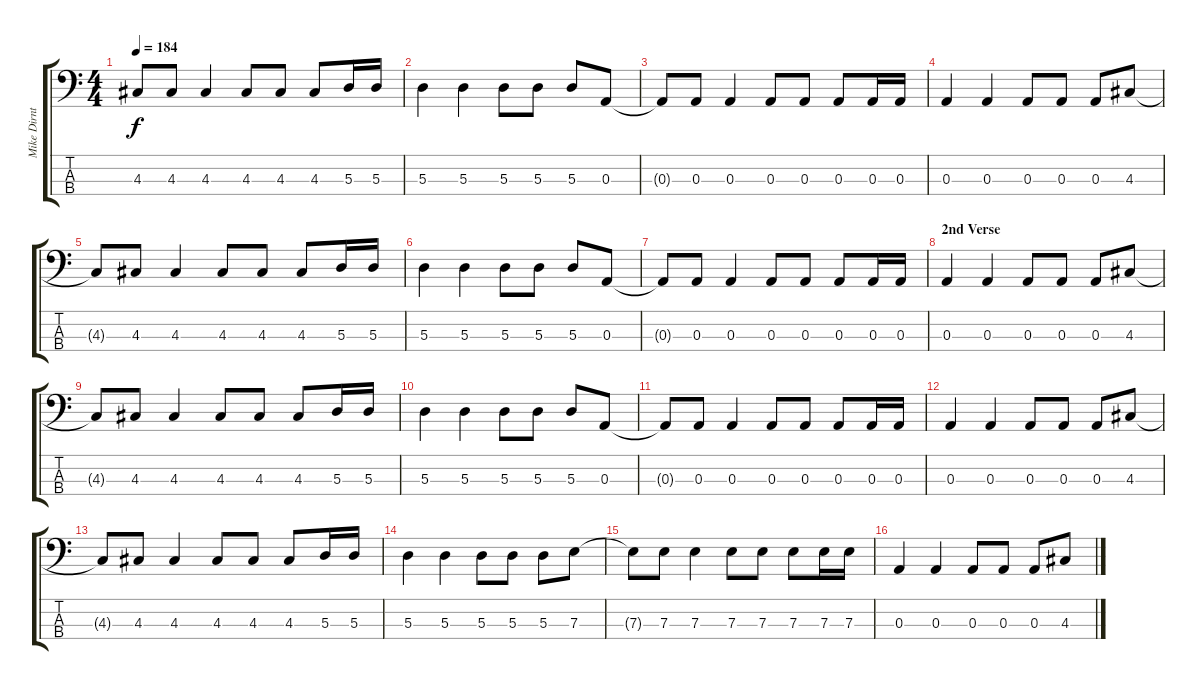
\track ("Mike Dirnt (Bass)" "Mike Dirnt") {instrument electricbasspick}
\staff {score tabs}
\tuning (G2 D2 A1 E1) {hide}
\ts (4 4)
\tempo 184
\clef f4
\ks c
4.3{t}.8{dy f} 4.3.8 4.3.4 4.3.8 4.3.8 4.3.8 5.3.16 5.3.16 |
5.3.4 5.3.4 5.3.8 5.3.8 5.3.8 0.3.8 |
0.3{t}.8 0.3.8 0.3.4 0.3.8 0.3.8 0.3.8 0.3.16 0.3.16 |
0.3.4 0.3.4 0.3.8 0.3.8 0.3.8 4.3.8 |
4.3{t}.8 4.3.8 4.3.4 4.3.8 4.3.8 4.3.8 5.3.16 5.3.16 |
5.3.4 5.3.4 5.3.8 5.3.8 5.3.8 0.3.8 |
0.3{t}.8 0.3.8 0.3.4 0.3.8 0.3.8 0.3.8 0.3.16 0.3.16 |
\section ("" "2nd Verse")
0.3.4 0.3.4 0.3.8 0.3.8 0.3.8 4.3.8 |
4.3{t}.8 4.3.8 4.3.4 4.3.8 4.3.8 4.3.8 5.3.16 5.3.16 |
5.3.4 5.3.4 5.3.8 5.3.8 5.3.8 0.3.8 |
0.3{t}.8 0.3.8 0.3.4 0.3.8 0.3.8 0.3.8 0.3.16 0.3.16 |
0.3.4 0.3.4 0.3.8 0.3.8 0.3.8 4.3.8 |
4.3{t}.8 4.3.8 4.3.4 4.3.8 4.3.8 4.3.8 5.3.16 5.3.16 |
5.3.4 5.3.4 5.3.8 5.3.8 5.3.8 7.3.8 |
7.3{t}.8 7.3.8 7.3.4 7.3.8 7.3.8 7.3.8 7.3.16 7.3.16 |
0.3.4 0.3.4 0.3.8 0.3.8 0.3.8 4.3.8
